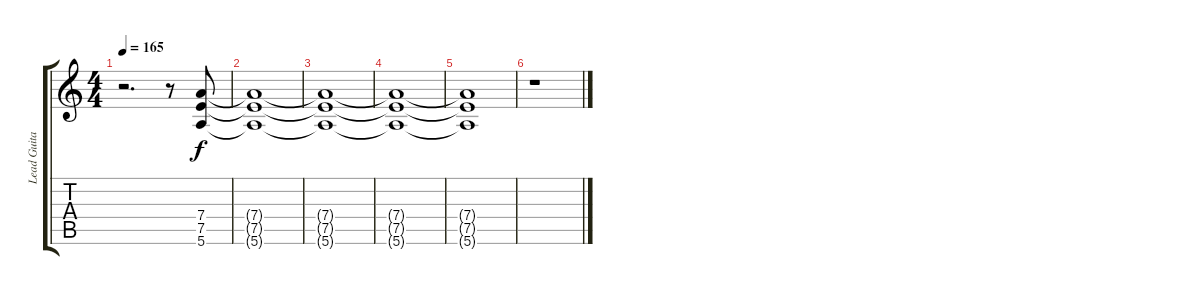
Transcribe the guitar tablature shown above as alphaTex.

\track ("Lead Guitar Overdub (Slash)" "Lead Guita") {mute instrument distortionguitar}
\staff {score tabs}
\tuning (E4 B3 G3 D3 A2 E2) {hide}
\ts (4 4)
\tempo 165
\clef g2
\ks c
r.2{d dy f} r.8 (7.4 7.5 5.6).8 |
(7.4{t} 7.5{t} 5.6{t}).1 |
(7.4{t} 7.5{t} 5.6{t}).1 |
(7.4{t} 7.5{t} 5.6{t}).1 |
(7.4{t} 7.5{t} 5.6{t}).1 |
r.1
